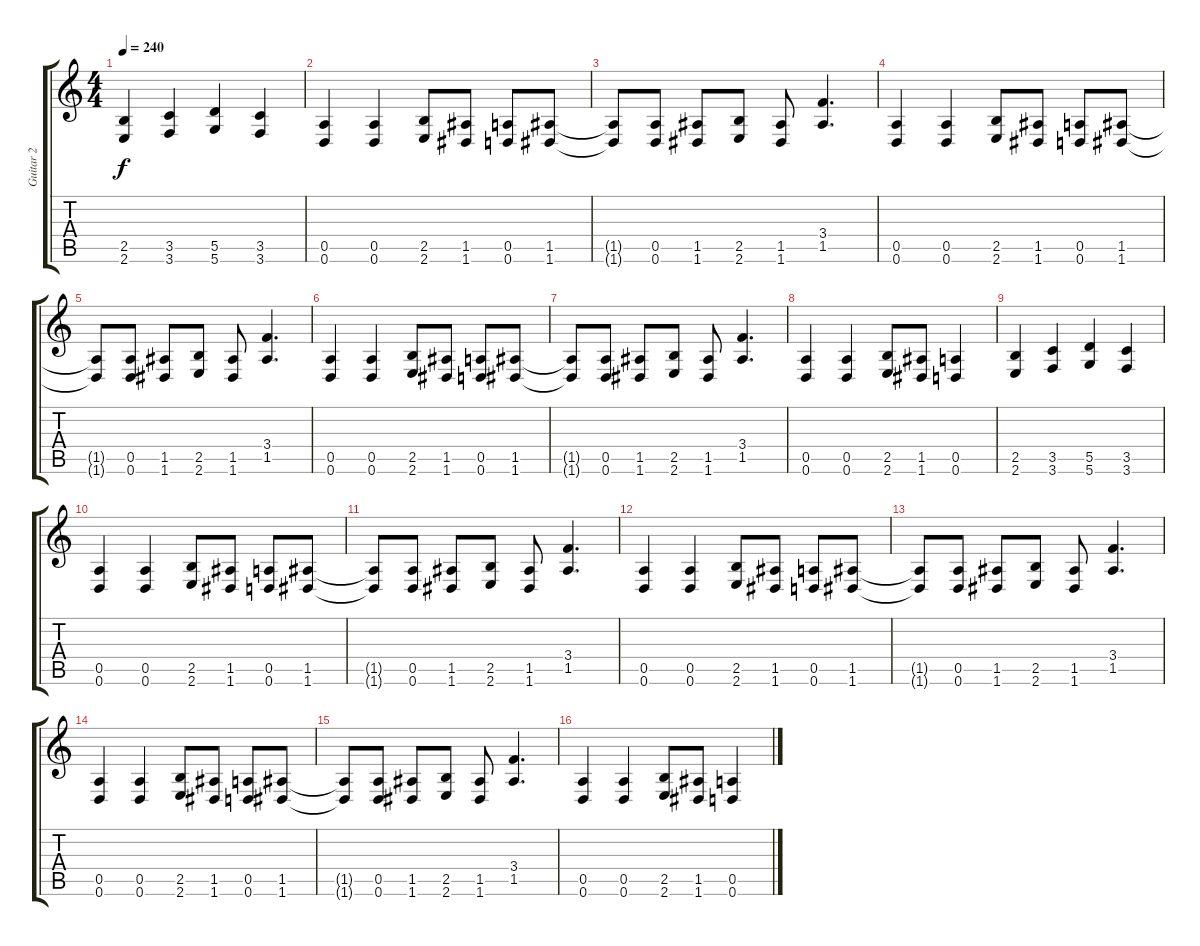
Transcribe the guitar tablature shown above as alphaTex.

\track ("Guitar 2" "Guitar 2") {instrument distortionguitar}
\staff {score tabs}
\tuning (E4 B3 G3 D3 A2 D2) {hide}
\ts (4 4)
\tempo 240
\clef g2
\ks c
(2.5 2.6).4{dy f} (3.5 3.6).4 (5.5 5.6).4 (3.5 3.6).4 |
(0.5 0.6).4 (0.5 0.6).4 (2.5 2.6).8 (1.5 1.6).8 (0.5 0.6).8 (1.5 1.6).8 |
(1.5{t} 1.6{t}).8 (0.5 0.6).8 (1.5 1.6).8 (2.5 2.6).8 (1.5 1.6).8 (3.4 1.5).4{d} |
(0.5 0.6).4 (0.5 0.6).4 (2.5 2.6).8 (1.5 1.6).8 (0.5 0.6).8 (1.5 1.6).8 |
(1.5{t} 1.6{t}).8 (0.5 0.6).8 (1.5 1.6).8 (2.5 2.6).8 (1.5 1.6).8 (3.4 1.5).4{d} |
(0.5 0.6).4 (0.5 0.6).4 (2.5 2.6).8 (1.5 1.6).8 (0.5 0.6).8 (1.5 1.6).8 |
(1.5{t} 1.6{t}).8 (0.5 0.6).8 (1.5 1.6).8 (2.5 2.6).8 (1.5 1.6).8 (3.4 1.5).4{d} |
(0.5 0.6).4 (0.5 0.6).4 (2.5 2.6).8 (1.5 1.6).8 (0.5 0.6).4 |
(2.5 2.6).4 (3.5 3.6).4 (5.5 5.6).4 (3.5 3.6).4 |
(0.5 0.6).4 (0.5 0.6).4 (2.5 2.6).8 (1.5 1.6).8 (0.5 0.6).8 (1.5 1.6).8 |
(1.5{t} 1.6{t}).8 (0.5 0.6).8 (1.5 1.6).8 (2.5 2.6).8 (1.5 1.6).8 (3.4 1.5).4{d} |
(0.5 0.6).4 (0.5 0.6).4 (2.5 2.6).8 (1.5 1.6).8 (0.5 0.6).8 (1.5 1.6).8 |
(1.5{t} 1.6{t}).8 (0.5 0.6).8 (1.5 1.6).8 (2.5 2.6).8 (1.5 1.6).8 (3.4 1.5).4{d} |
(0.5 0.6).4 (0.5 0.6).4 (2.5 2.6).8 (1.5 1.6).8 (0.5 0.6).8 (1.5 1.6).8 |
(1.5{t} 1.6{t}).8 (0.5 0.6).8 (1.5 1.6).8 (2.5 2.6).8 (1.5 1.6).8 (3.4 1.5).4{d} |
(0.5 0.6).4 (0.5 0.6).4 (2.5 2.6).8 (1.5 1.6).8 (0.5 0.6).4
